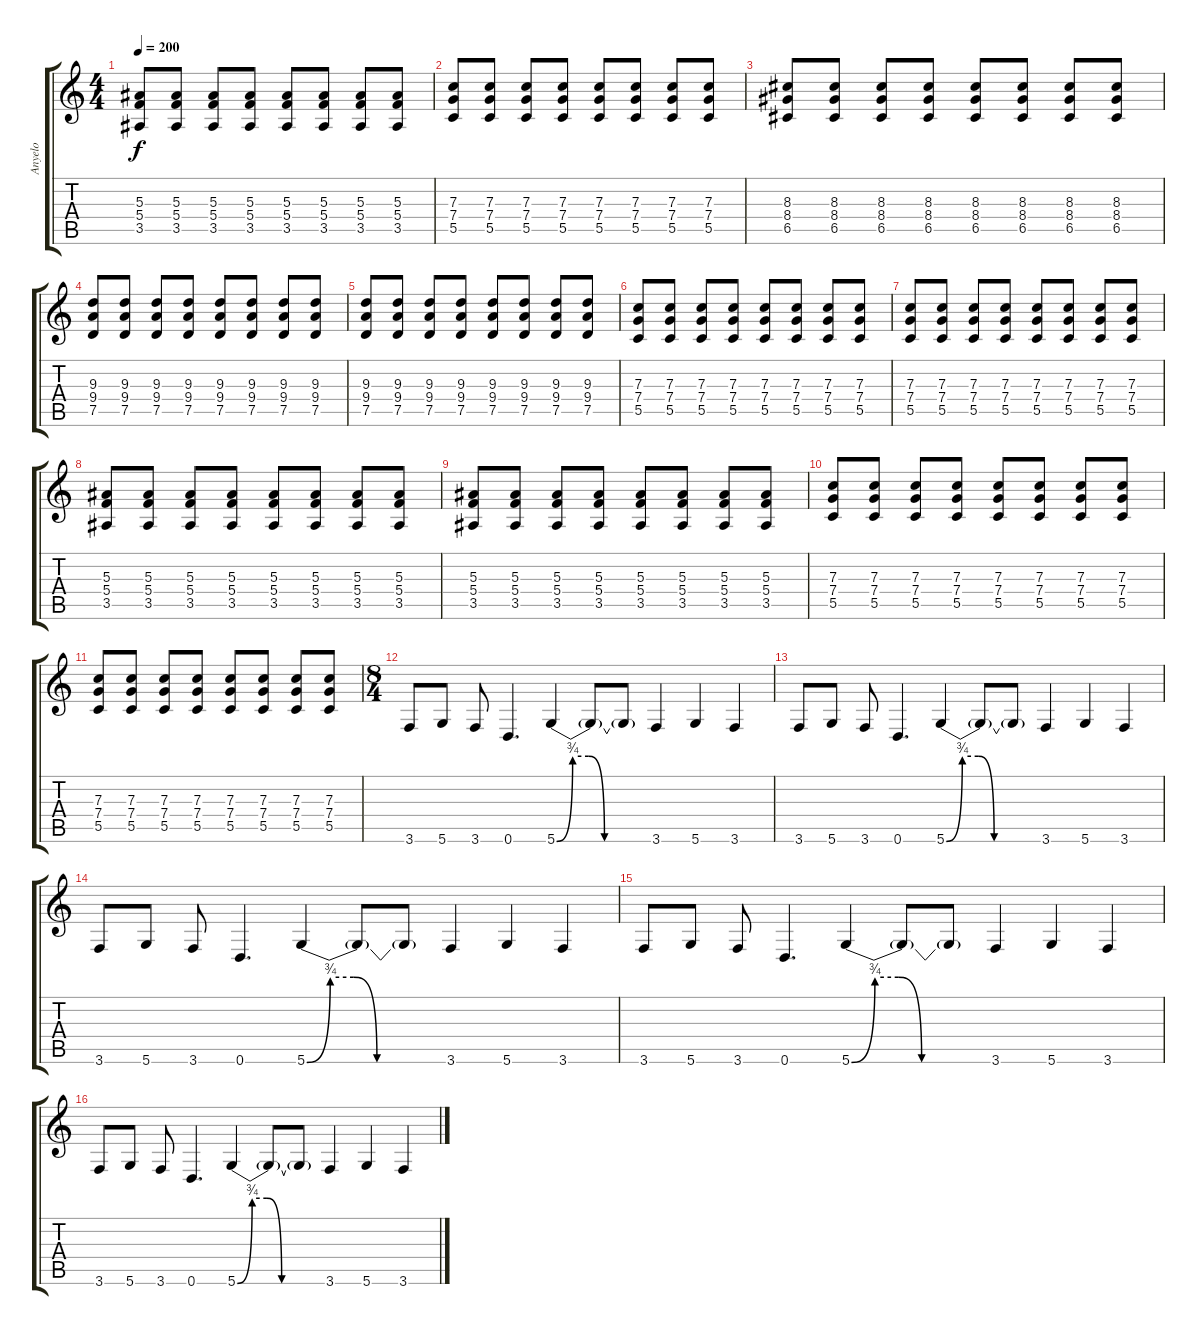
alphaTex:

\track ("Anyelo" "Anyelo") {instrument overdrivenguitar}
\staff {score tabs}
\tuning (D4 A3 F3 C3 G2 D2) {hide}
\ts (4 4)
\tempo 200
\clef g2
\ks c
(5.3 5.4 3.5).8{dy f} (5.3 5.4 3.5).8 (5.3 5.4 3.5).8 (5.3 5.4 3.5).8 (5.3 5.4 3.5).8 (5.3 5.4 3.5).8 (5.3 5.4 3.5).8 (5.3 5.4 3.5).8 |
(7.3 7.4 5.5).8 (7.3 7.4 5.5).8 (7.3 7.4 5.5).8 (7.3 7.4 5.5).8 (7.3 7.4 5.5).8 (7.3 7.4 5.5).8 (7.3 7.4 5.5).8 (7.3 7.4 5.5).8 |
(8.3 8.4 6.5).8 (8.3 8.4 6.5).8 (8.3 8.4 6.5).8 (8.3 8.4 6.5).8 (8.3 8.4 6.5).8 (8.3 8.4 6.5).8 (8.3 8.4 6.5).8 (8.3 8.4 6.5).8 |
(9.3 9.4 7.5).8 (9.3 9.4 7.5).8 (9.3 9.4 7.5).8 (9.3 9.4 7.5).8 (9.3 9.4 7.5).8 (9.3 9.4 7.5).8 (9.3 9.4 7.5).8 (9.3 9.4 7.5).8 |
(9.3 9.4 7.5).8 (9.3 9.4 7.5).8 (9.3 9.4 7.5).8 (9.3 9.4 7.5).8 (9.3 9.4 7.5).8 (9.3 9.4 7.5).8 (9.3 9.4 7.5).8 (9.3 9.4 7.5).8 |
(7.3 7.4 5.5).8 (7.3 7.4 5.5).8 (7.3 7.4 5.5).8 (7.3 7.4 5.5).8 (7.3 7.4 5.5).8 (7.3 7.4 5.5).8 (7.3 7.4 5.5).8 (7.3 7.4 5.5).8 |
(7.3 7.4 5.5).8 (7.3 7.4 5.5).8 (7.3 7.4 5.5).8 (7.3 7.4 5.5).8 (7.3 7.4 5.5).8 (7.3 7.4 5.5).8 (7.3 7.4 5.5).8 (7.3 7.4 5.5).8 |
(5.3 5.4 3.5).8 (5.3 5.4 3.5).8 (5.3 5.4 3.5).8 (5.3 5.4 3.5).8 (5.3 5.4 3.5).8 (5.3 5.4 3.5).8 (5.3 5.4 3.5).8 (5.3 5.4 3.5).8 |
(5.3 5.4 3.5).8 (5.3 5.4 3.5).8 (5.3 5.4 3.5).8 (5.3 5.4 3.5).8 (5.3 5.4 3.5).8 (5.3 5.4 3.5).8 (5.3 5.4 3.5).8 (5.3 5.4 3.5).8 |
(7.3 7.4 5.5).8 (7.3 7.4 5.5).8 (7.3 7.4 5.5).8 (7.3 7.4 5.5).8 (7.3 7.4 5.5).8 (7.3 7.4 5.5).8 (7.3 7.4 5.5).8 (7.3 7.4 5.5).8 |
(7.3 7.4 5.5).8 (7.3 7.4 5.5).8 (7.3 7.4 5.5).8 (7.3 7.4 5.5).8 (7.3 7.4 5.5).8 (7.3 7.4 5.5).8 (7.3 7.4 5.5).8 (7.3 7.4 5.5).8 |
\ts (8 4)
3.6.8 5.6.8 3.6.8 0.6.4{d} 5.6{be (custom 0 0 10 3 20 3 30 0 60 0)}.4 5.6{t}.8 5.6{t}.8 3.6.4 5.6.4 3.6.4 |
3.6.8 5.6.8 3.6.8 0.6.4{d} 5.6{be (custom 0 0 10 3 20 3 30 0 60 0)}.4 5.6{t}.8 5.6{t}.8 3.6.4 5.6.4 3.6.4 |
3.6.8 5.6.8 3.6.8 0.6.4{d} 5.6{be (custom 0 0 10 3 20 3 30 0 60 0)}.4 5.6{t}.8 5.6{t}.8 3.6.4 5.6.4 3.6.4 |
3.6.8 5.6.8 3.6.8 0.6.4{d} 5.6{be (custom 0 0 10 3 20 3 30 0 60 0)}.4 5.6{t}.8 5.6{t}.8 3.6.4 5.6.4 3.6.4 |
3.6.8 5.6.8 3.6.8 0.6.4{d} 5.6{be (custom 0 0 10 3 20 3 30 0 60 0)}.4 5.6{t}.8 5.6{t}.8 3.6.4 5.6.4 3.6.4
